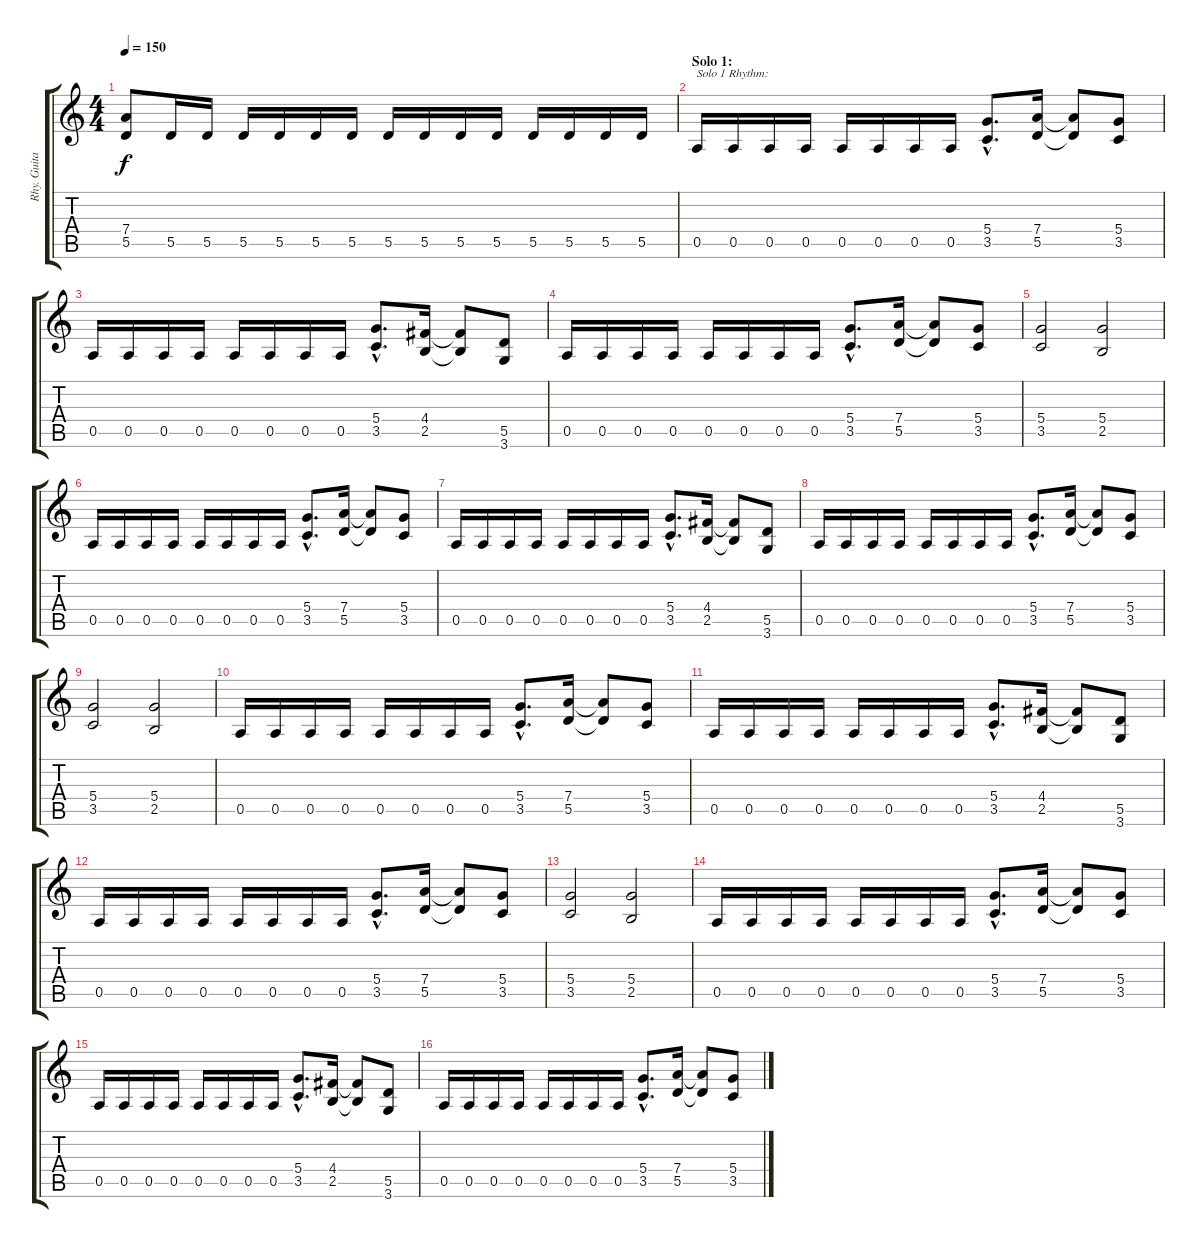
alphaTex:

\track ("Rhy. Guitar 2" "Rhy. Guita") {instrument distortionguitar}
\staff {score tabs}
\tuning (E4 B3 G3 D3 A2 E2) {hide}
\ts (4 4)
\tempo 150
\clef g2
\ks c
(7.4 5.5).8{dy f} 5.5.16 5.5.16 5.5.16 5.5.16 5.5.16 5.5.16 5.5.16 5.5.16 5.5.16 5.5.16 5.5.16 5.5.16 5.5.16 5.5.16 |
\section ("" "Solo 1:")
0.5.16{txt "Solo 1 Rhythm:"} 0.5.16 0.5.16 0.5.16 0.5.16 0.5.16 0.5.16 0.5.16 (5.4{hac} 3.5{hac}).8{d} (7.4 5.5).16 (7.4{t} 5.5{t}).8 (5.4 3.5).8 |
0.5.16 0.5.16 0.5.16 0.5.16 0.5.16 0.5.16 0.5.16 0.5.16 (5.4{hac} 3.5{hac}).8{d} (4.4 2.5).16 (4.4{t} 2.5{t}).8 (5.5 3.6).8 |
0.5.16 0.5.16 0.5.16 0.5.16 0.5.16 0.5.16 0.5.16 0.5.16 (5.4{hac} 3.5{hac}).8{d} (7.4 5.5).16 (7.4{t} 5.5{t}).8 (5.4 3.5).8 |
(5.4 3.5).2 (5.4 2.5).2 |
0.5.16 0.5.16 0.5.16 0.5.16 0.5.16 0.5.16 0.5.16 0.5.16 (5.4{hac} 3.5{hac}).8{d} (7.4 5.5).16 (7.4{t} 5.5{t}).8 (5.4 3.5).8 |
0.5.16 0.5.16 0.5.16 0.5.16 0.5.16 0.5.16 0.5.16 0.5.16 (5.4{hac} 3.5{hac}).8{d} (4.4 2.5).16 (4.4{t} 2.5{t}).8 (5.5 3.6).8 |
0.5.16 0.5.16 0.5.16 0.5.16 0.5.16 0.5.16 0.5.16 0.5.16 (5.4{hac} 3.5{hac}).8{d} (7.4 5.5).16 (7.4{t} 5.5{t}).8 (5.4 3.5).8 |
(5.4 3.5).2 (5.4 2.5).2 |
0.5.16 0.5.16 0.5.16 0.5.16 0.5.16 0.5.16 0.5.16 0.5.16 (5.4{hac} 3.5{hac}).8{d} (7.4 5.5).16 (7.4{t} 5.5{t}).8 (5.4 3.5).8 |
0.5.16 0.5.16 0.5.16 0.5.16 0.5.16 0.5.16 0.5.16 0.5.16 (5.4{hac} 3.5{hac}).8{d} (4.4 2.5).16 (4.4{t} 2.5{t}).8 (5.5 3.6).8 |
0.5.16 0.5.16 0.5.16 0.5.16 0.5.16 0.5.16 0.5.16 0.5.16 (5.4{hac} 3.5{hac}).8{d} (7.4 5.5).16 (7.4{t} 5.5{t}).8 (5.4 3.5).8 |
(5.4 3.5).2 (5.4 2.5).2 |
0.5.16 0.5.16 0.5.16 0.5.16 0.5.16 0.5.16 0.5.16 0.5.16 (5.4{hac} 3.5{hac}).8{d} (7.4 5.5).16 (7.4{t} 5.5{t}).8 (5.4 3.5).8 |
0.5.16 0.5.16 0.5.16 0.5.16 0.5.16 0.5.16 0.5.16 0.5.16 (5.4{hac} 3.5{hac}).8{d} (4.4 2.5).16 (4.4{t} 2.5{t}).8 (5.5 3.6).8 |
0.5.16 0.5.16 0.5.16 0.5.16 0.5.16 0.5.16 0.5.16 0.5.16 (5.4{hac} 3.5{hac}).8{d} (7.4 5.5).16 (7.4{t} 5.5{t}).8 (5.4 3.5).8
